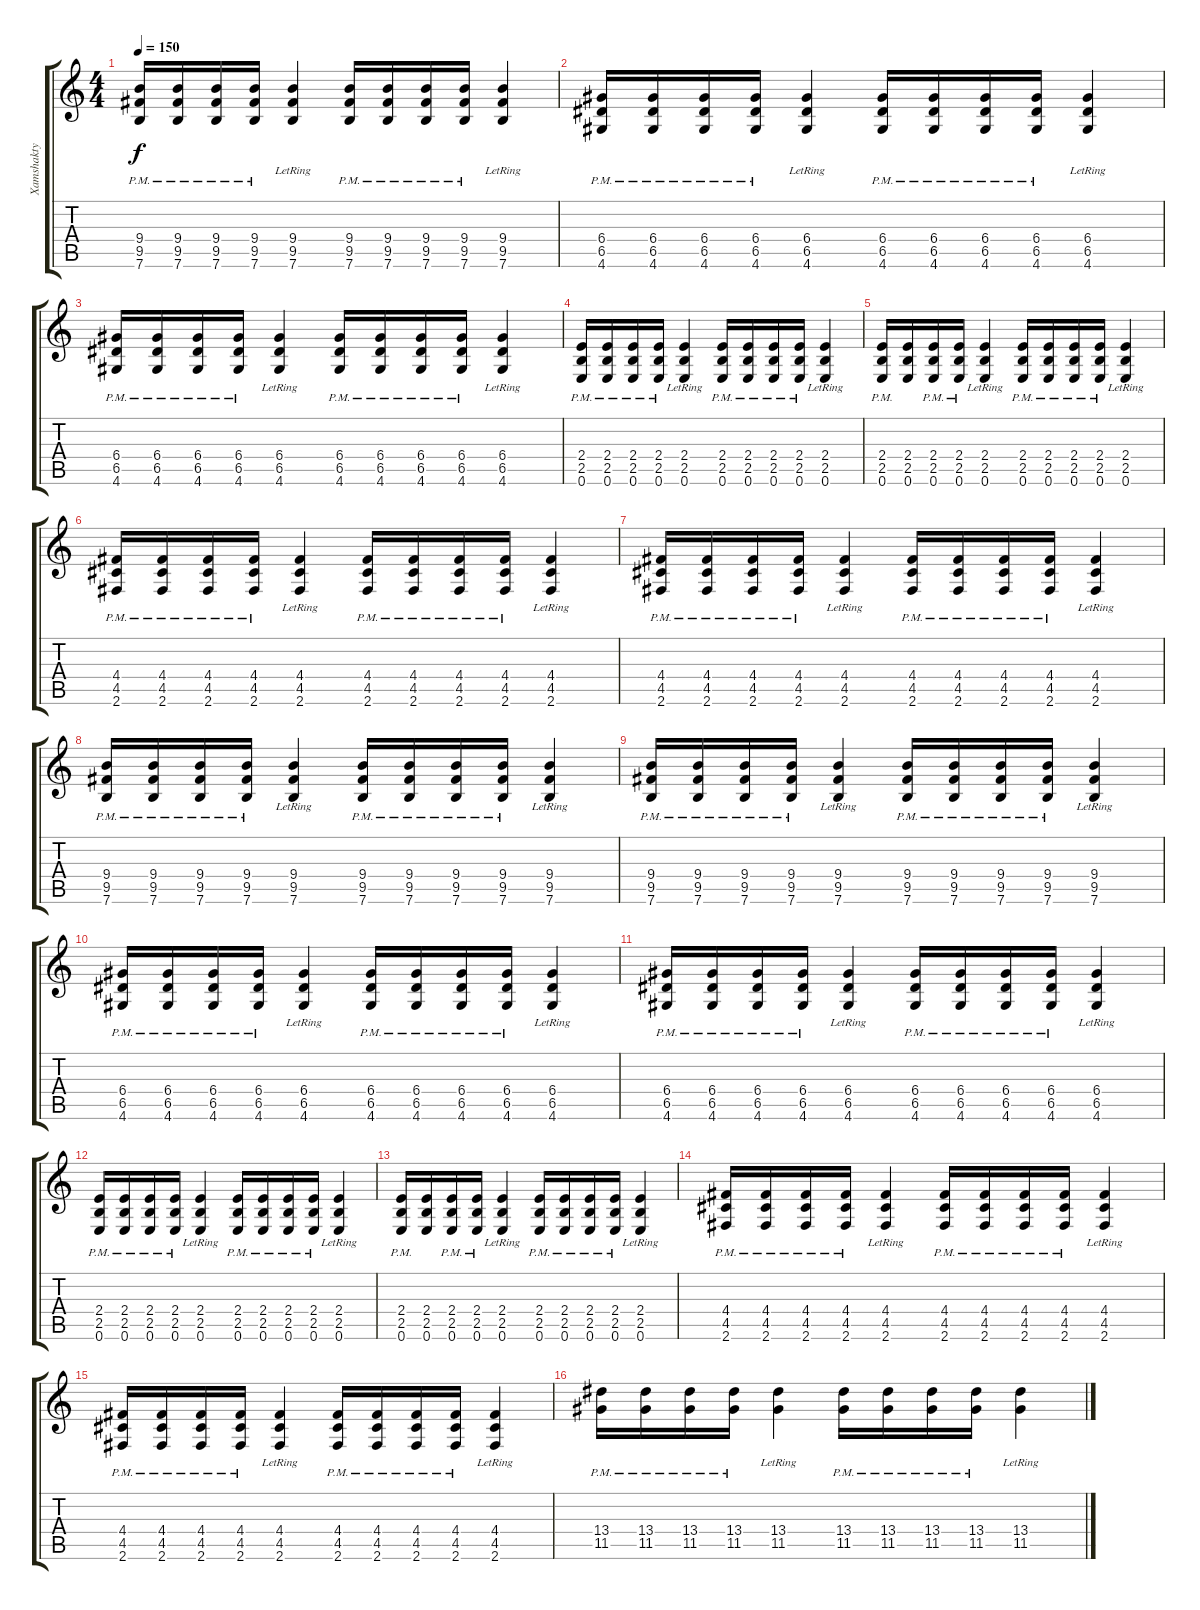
\track ("Xamshakty" "Xamshakty") {instrument distortionguitar}
\staff {score tabs}
\tuning (E4 B3 G3 D3 A2 E2) {hide}
\ts (4 4)
\tempo 150
\clef g2
\ks c
(9.4 9.5{pm} 7.6{pm}).16{dy f} (9.4 9.5{pm} 7.6{pm}).16 (9.4 9.5{pm} 7.6{pm}).16 (9.4 9.5{pm} 7.6{pm}).16 (9.4 9.5{lr} 7.6{lr}).4 (9.4 9.5{pm} 7.6{pm}).16 (9.4 9.5{pm} 7.6{pm}).16 (9.4 9.5{pm} 7.6{pm}).16 (9.4 9.5{pm} 7.6{pm}).16 (9.4 9.5{lr} 7.6{lr}).4 |
(6.4{pm} 6.5{pm} 4.6).16 (6.4{pm} 6.5{pm} 4.6).16 (6.4{pm} 6.5{pm} 4.6).16 (6.4{pm} 6.5{pm} 4.6).16 (6.4 6.5{lr} 4.6).4 (6.4{pm} 6.5{pm} 4.6).16 (6.4{pm} 6.5{pm} 4.6).16 (6.4{pm} 6.5{pm} 4.6).16 (6.4{pm} 6.5{pm} 4.6).16 (6.4 6.5{lr} 4.6).4 |
(6.4{pm} 6.5{pm} 4.6).16 (6.4{pm} 6.5{pm} 4.6).16 (6.4{pm} 6.5{pm} 4.6).16 (6.4{pm} 6.5{pm} 4.6).16 (6.4 6.5{lr} 4.6).4 (6.4{pm} 6.5{pm} 4.6).16 (6.4{pm} 6.5{pm} 4.6).16 (6.4{pm} 6.5{pm} 4.6).16 (6.4{pm} 6.5{pm} 4.6).16 (6.4 6.5{lr} 4.6).4 |
(2.4{pm} 2.5{pm} 0.6{pm}).16 (2.4{pm} 2.5{pm} 0.6{pm}).16 (2.4{pm} 2.5{pm} 0.6{pm}).16 (2.4{pm} 2.5{pm} 0.6).16 (2.4 2.5{lr} 0.6).4 (2.4{pm} 2.5{pm} 0.6).16 (2.4{pm} 2.5{pm} 0.6).16 (2.4{pm} 2.5{pm} 0.6).16 (2.4{pm} 2.5{pm} 0.6).16 (2.4 2.5{lr} 0.6).4 |
(2.4{pm} 2.5{pm} 0.6).16 (2.4 2.5 0.6).16 (2.4{pm} 2.5{pm} 0.6).16 (2.4{pm} 2.5{pm} 0.6).16 (2.4 2.5{lr} 0.6).4 (2.4{pm} 2.5{pm} 0.6).16 (2.4{pm} 2.5{pm} 0.6).16 (2.4{pm} 2.5{pm} 0.6).16 (2.4{pm} 2.5{pm} 0.6).16 (2.4 2.5{lr} 0.6).4 |
(4.4{pm} 4.5{pm} 2.6{pm}).16 (4.4{pm} 4.5{pm} 2.6{pm}).16 (4.4{pm} 4.5{pm} 2.6{pm}).16 (4.4{pm} 4.5{pm} 2.6{pm}).16 (4.4{lr} 4.5{lr} 2.6{lr}).4 (4.4{pm} 4.5{pm} 2.6{pm}).16 (4.4{pm} 4.5{pm} 2.6{pm}).16 (4.4{pm} 4.5{pm} 2.6{pm}).16 (4.4{pm} 4.5{pm} 2.6{pm}).16 (4.4 4.5 2.6{lr}).4 |
(4.4{pm} 4.5{pm} 2.6{pm}).16 (4.4{pm} 4.5{pm} 2.6{pm}).16 (4.4{pm} 4.5{pm} 2.6{pm}).16 (4.4{pm} 4.5{pm} 2.6{pm}).16 (4.4{lr} 4.5{lr} 2.6{lr}).4 (4.4{pm} 4.5{pm} 2.6{pm}).16 (4.4{pm} 4.5{pm} 2.6{pm}).16 (4.4{pm} 4.5{pm} 2.6{pm}).16 (4.4{pm} 4.5{pm} 2.6{pm}).16 (4.4 4.5 2.6{lr}).4 |
(9.4 9.5{pm} 7.6{pm}).16 (9.4 9.5{pm} 7.6{pm}).16 (9.4 9.5{pm} 7.6{pm}).16 (9.4 9.5{pm} 7.6{pm}).16 (9.4 9.5{lr} 7.6{lr}).4 (9.4 9.5{pm} 7.6{pm}).16 (9.4 9.5{pm} 7.6{pm}).16 (9.4 9.5{pm} 7.6{pm}).16 (9.4 9.5{pm} 7.6{pm}).16 (9.4 9.5{lr} 7.6{lr}).4 |
(9.4 9.5{pm} 7.6{pm}).16 (9.4 9.5{pm} 7.6{pm}).16 (9.4 9.5{pm} 7.6{pm}).16 (9.4 9.5{pm} 7.6{pm}).16 (9.4 9.5{lr} 7.6{lr}).4 (9.4 9.5{pm} 7.6{pm}).16 (9.4 9.5{pm} 7.6{pm}).16 (9.4 9.5{pm} 7.6{pm}).16 (9.4 9.5{pm} 7.6{pm}).16 (9.4 9.5{lr} 7.6{lr}).4 |
(6.4{pm} 6.5{pm} 4.6).16 (6.4{pm} 6.5{pm} 4.6).16 (6.4{pm} 6.5{pm} 4.6).16 (6.4{pm} 6.5{pm} 4.6).16 (6.4 6.5{lr} 4.6).4 (6.4{pm} 6.5{pm} 4.6).16 (6.4{pm} 6.5{pm} 4.6).16 (6.4{pm} 6.5{pm} 4.6).16 (6.4{pm} 6.5{pm} 4.6).16 (6.4 6.5{lr} 4.6).4 |
(6.4{pm} 6.5{pm} 4.6).16 (6.4{pm} 6.5{pm} 4.6).16 (6.4{pm} 6.5{pm} 4.6).16 (6.4{pm} 6.5{pm} 4.6).16 (6.4 6.5{lr} 4.6).4 (6.4{pm} 6.5{pm} 4.6).16 (6.4{pm} 6.5{pm} 4.6).16 (6.4{pm} 6.5{pm} 4.6).16 (6.4{pm} 6.5{pm} 4.6).16 (6.4 6.5{lr} 4.6).4 |
(2.4{pm} 2.5{pm} 0.6{pm}).16 (2.4{pm} 2.5{pm} 0.6{pm}).16 (2.4{pm} 2.5{pm} 0.6{pm}).16 (2.4{pm} 2.5{pm} 0.6).16 (2.4 2.5{lr} 0.6).4 (2.4{pm} 2.5{pm} 0.6).16 (2.4{pm} 2.5{pm} 0.6).16 (2.4{pm} 2.5{pm} 0.6).16 (2.4{pm} 2.5{pm} 0.6).16 (2.4 2.5{lr} 0.6).4 |
(2.4{pm} 2.5{pm} 0.6).16 (2.4 2.5 0.6).16 (2.4{pm} 2.5{pm} 0.6).16 (2.4{pm} 2.5{pm} 0.6).16 (2.4 2.5{lr} 0.6).4 (2.4{pm} 2.5{pm} 0.6).16 (2.4{pm} 2.5{pm} 0.6).16 (2.4{pm} 2.5{pm} 0.6).16 (2.4{pm} 2.5{pm} 0.6).16 (2.4 2.5{lr} 0.6).4 |
(4.4{pm} 4.5{pm} 2.6{pm}).16 (4.4{pm} 4.5{pm} 2.6{pm}).16 (4.4{pm} 4.5{pm} 2.6{pm}).16 (4.4{pm} 4.5{pm} 2.6{pm}).16 (4.4{lr} 4.5{lr} 2.6{lr}).4 (4.4{pm} 4.5{pm} 2.6{pm}).16 (4.4{pm} 4.5{pm} 2.6{pm}).16 (4.4{pm} 4.5{pm} 2.6{pm}).16 (4.4{pm} 4.5{pm} 2.6{pm}).16 (4.4 4.5 2.6{lr}).4 |
(4.4{pm} 4.5{pm} 2.6{pm}).16 (4.4{pm} 4.5{pm} 2.6{pm}).16 (4.4{pm} 4.5{pm} 2.6{pm}).16 (4.4{pm} 4.5{pm} 2.6{pm}).16 (4.4{lr} 4.5{lr} 2.6{lr}).4 (4.4{pm} 4.5{pm} 2.6{pm}).16 (4.4{pm} 4.5{pm} 2.6{pm}).16 (4.4{pm} 4.5{pm} 2.6{pm}).16 (4.4{pm} 4.5{pm} 2.6{pm}).16 (4.4 4.5 2.6{lr}).4 |
(13.4{pm} 11.5{pm}).16 (13.4{pm} 11.5{pm}).16 (13.4{pm} 11.5{pm}).16 (13.4{pm} 11.5{pm}).16 (13.4 11.5{lr}).4 (13.4{pm} 11.5{pm}).16 (13.4{pm} 11.5{pm}).16 (13.4{pm} 11.5{pm}).16 (13.4{pm} 11.5{pm}).16 (13.4 11.5{lr}).4
